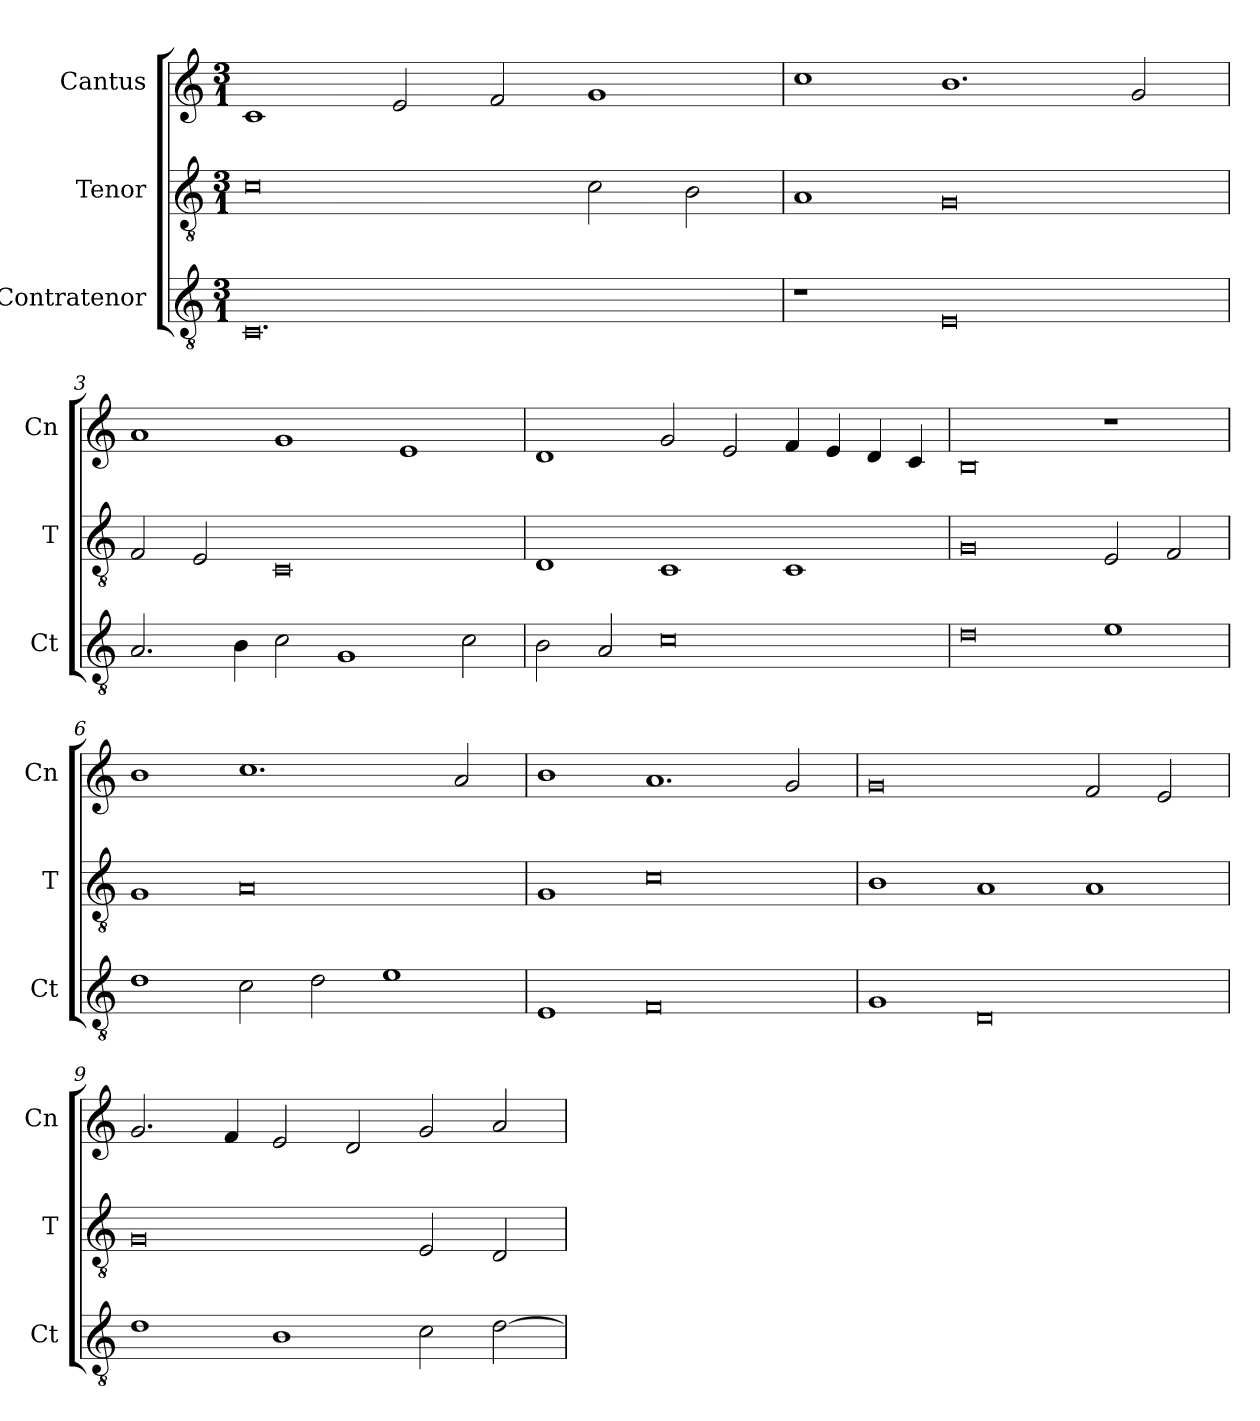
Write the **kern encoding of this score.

**kern	**kern	**kern
*part3	*part2	*part1
*staff3	*staff2	*staff1
*I"Contratenor	*I"Tenor	*I"Cantus
*I'Ct	*I'T	*I'Cn
*clefGv2	*clefGv2	*clefG2
*k[]	*k[]	*k[]
*M3/1	*M3/1	*M3/1
=1	=1	=1
0.C	0c	1c
.	.	2e/
.	.	2f/
.	2c\	1g
.	2B\	.
=2	=2	=2
1r	1A	1cc
0E	0G	1.b
.	.	2g/
=3	=3	=3
2.A/	2F/	1a
.	2E/	.
4B\	.	.
2c\	0C	1g
1G	.	.
.	.	1e
2c\	.	.
=4	=4	=4
2B\	1D	1d
2A/	.	.
0c	1C	2g/
.	.	2e/
.	1C	4f/
.	.	4e/
.	.	4d/
.	.	4c/
=5	=5	=5
0d	0G	0B
1e	2E/	1r
.	2F/	.
=6	=6	=6
1d	1G	1b
2c\	0A	1.cc
2d\	.	.
1e	.	.
.	.	2a/
=7	=7	=7
1E	1G	1b
0F	0c	1.a
.	.	2g/
=8	=8	=8
1G	1B	0g
0D	1A	.
.	1A	2f/
.	.	2e/
=9	=9	=9
1d	0G	2.g/
.	.	4f/
1B	.	2e/
.	.	2d/
2c\	2E/	2g/
[2d\	2D/	2a/
=	=	=
*-	*-	*-
